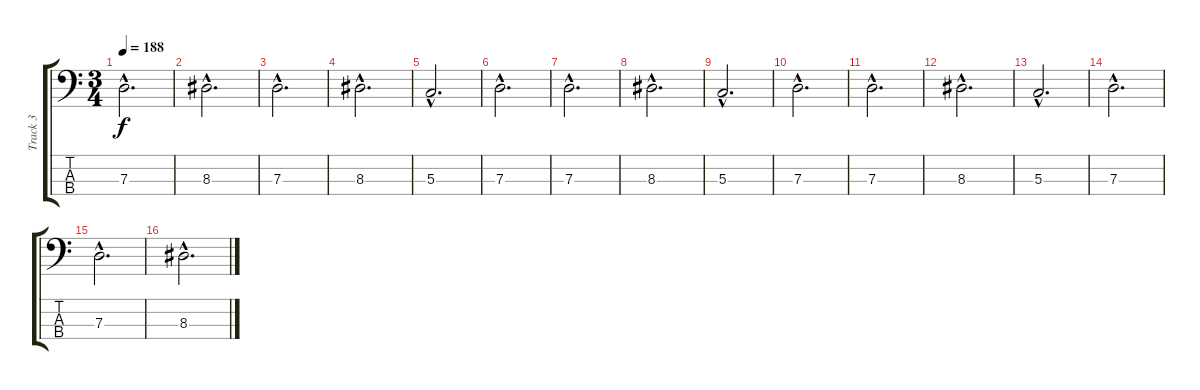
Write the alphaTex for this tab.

\track ("Track 3" "Track 3") {instrument electricbassfinger}
\staff {score tabs}
\tuning (F2 C2 G1 D1) {hide}
\ts (3 4)
\tempo 188
\clef f4
\ks c
7.3{hac}.2{d dy f} |
8.3{hac}.2{d} |
7.3{hac}.2{d} |
8.3{hac}.2{d} |
5.3{hac}.2{d} |
7.3{hac}.2{d} |
7.3{hac}.2{d} |
8.3{hac}.2{d} |
5.3{hac}.2{d} |
7.3{hac}.2{d} |
7.3{hac}.2{d} |
8.3{hac}.2{d} |
5.3{hac}.2{d} |
7.3{hac}.2{d} |
7.3{hac}.2{d} |
8.3{hac}.2{d}
